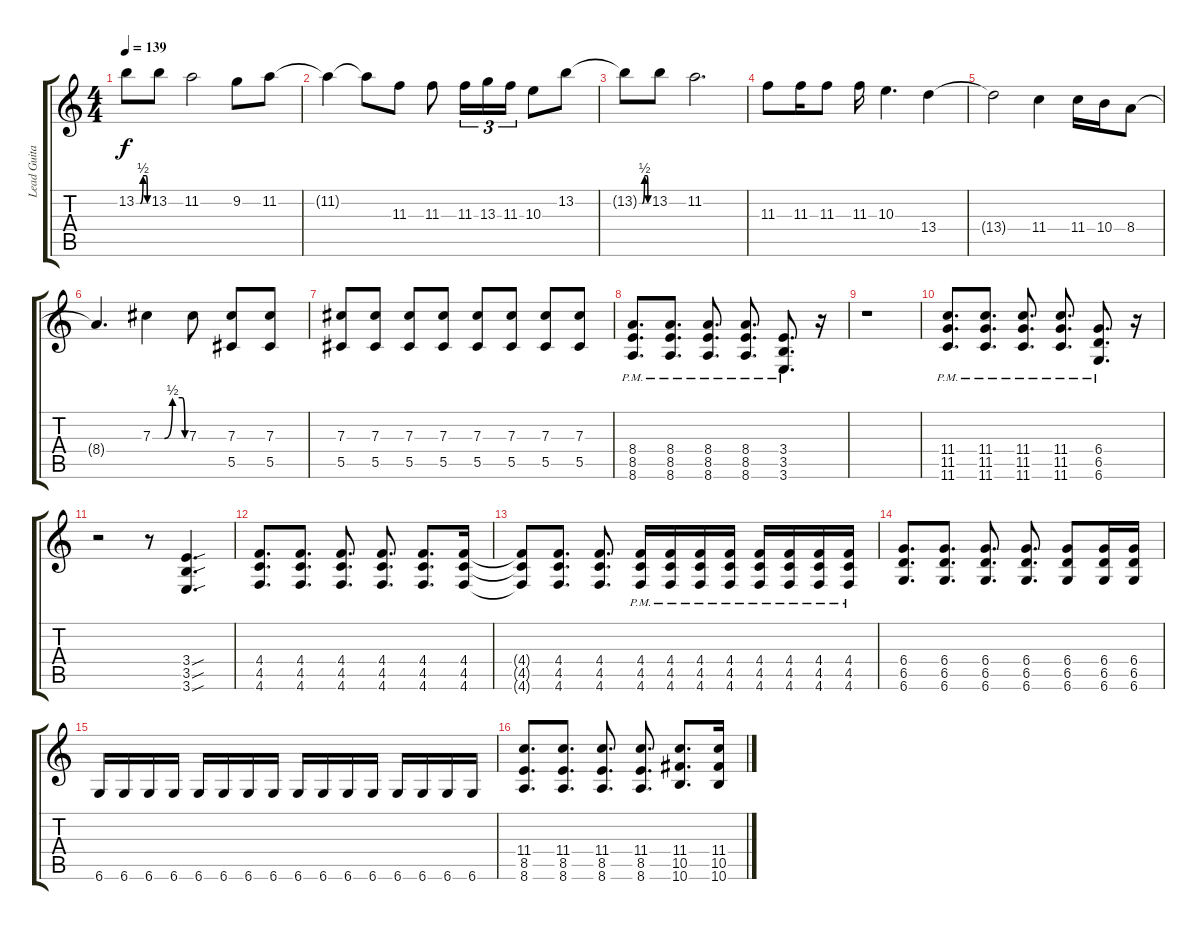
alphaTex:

\track ("Lead Guitar" "Lead Guita") {instrument distortionguitar}
\staff {score tabs}
\tuning (Eb4 Bb3 Gb3 Db3 Ab2 Db2) {hide}
\ts (4 4)
\tempo 139
\clef g2
\ks c
13.2{be (custom 0 0 22 0 37 2 55 2 60 0) t}.8{dy f} 13.2.8 11.2.2 9.2.8 11.2.8 |
11.2{t}.4 11.2{t}.8 11.3.8 11.3.8 11.3.16{tu (3 2)} 13.3.16{tu (3 2)} 11.3.16{tu (3 2)} 10.3.8 13.2.8 |
13.2{be (custom 0 0 22 0 37 2 55 2 60 0) t}.8 13.2.8 11.2.2{d} |
11.3.8 11.3.16 11.3.8 11.3.16 10.3.4{d} 13.4.4 |
13.4{t}.2 11.4.4 11.4.16 10.4.16 8.4.8 |
8.4{t}.4{d} 7.3{be (custom 0 0 22 0 37 2 55 2 60 0)}.4 7.3.8 (7.3 5.5).8 (7.3 5.5).8 |
(7.3 5.5).8 (7.3 5.5).8 (7.3 5.5).8 (7.3 5.5).8 (7.3 5.5).8 (7.3 5.5).8 (7.3 5.5).8 (7.3 5.5).8 |
(8.4{pm} 8.5{pm} 8.6{pm}).8{d} (8.4{pm} 8.5{pm} 8.6{pm}).8{d} (8.4{pm} 8.5{pm} 8.6{pm}).8{d} (8.4{pm} 8.5{pm} 8.6{pm}).8{d} (3.4{pm} 3.5{pm} 3.6{pm}).8{d} r.16 |
r.1 |
(11.4{pm} 11.5{pm} 11.6{pm}).8{d} (11.4{pm} 11.5{pm} 11.6{pm}).8{d} (11.4{pm} 11.5{pm} 11.6{pm}).8{d} (11.4{pm} 11.5{pm} 11.6{pm}).8{d} (6.4{pm} 6.5{pm} 6.6{pm}).8{d} r.16 |
r.2 r.8 (3.4{sou} 3.5{sou} 3.6{sou}).4{d} |
(4.4 4.5 4.6).8{d} (4.4 4.5 4.6).8{d} (4.4 4.5 4.6).8{d} (4.4 4.5 4.6).8{d} (4.4 4.5 4.6).8{d} (4.4 4.5 4.6).16 |
(4.4{t} 4.5{t} 4.6{t}).8 (4.4 4.5 4.6).8{d} (4.4 4.5 4.6).8{d} (4.4{pm} 4.5{pm} 4.6{pm}).16 (4.4{pm} 4.5{pm} 4.6{pm}).16 (4.4{pm} 4.5{pm} 4.6{pm}).16 (4.4{pm} 4.5{pm} 4.6{pm}).16 (4.4{pm} 4.5{pm} 4.6{pm}).16 (4.4{pm} 4.5{pm} 4.6{pm}).16 (4.4{pm} 4.5{pm} 4.6{pm}).16 (4.4{pm} 4.5{pm} 4.6{pm}).16 |
(6.4 6.5 6.6).8{d} (6.4 6.5 6.6).8{d} (6.4 6.5 6.6).8{d} (6.4 6.5 6.6).8{d} (6.4 6.5 6.6).8 (6.4 6.5 6.6).16 (6.4 6.5 6.6).16 |
6.6.16 6.6.16 6.6.16 6.6.16 6.6.16 6.6.16 6.6.16 6.6.16 6.6.16 6.6.16 6.6.16 6.6.16 6.6.16 6.6.16 6.6.16 6.6.16 |
(11.4 8.5 8.6).8{d} (11.4 8.5 8.6).8{d} (11.4 8.5 8.6).8{d} (11.4 8.5 8.6).8{d} (11.4 10.5 10.6).8{d} (11.4 10.5 10.6).16
